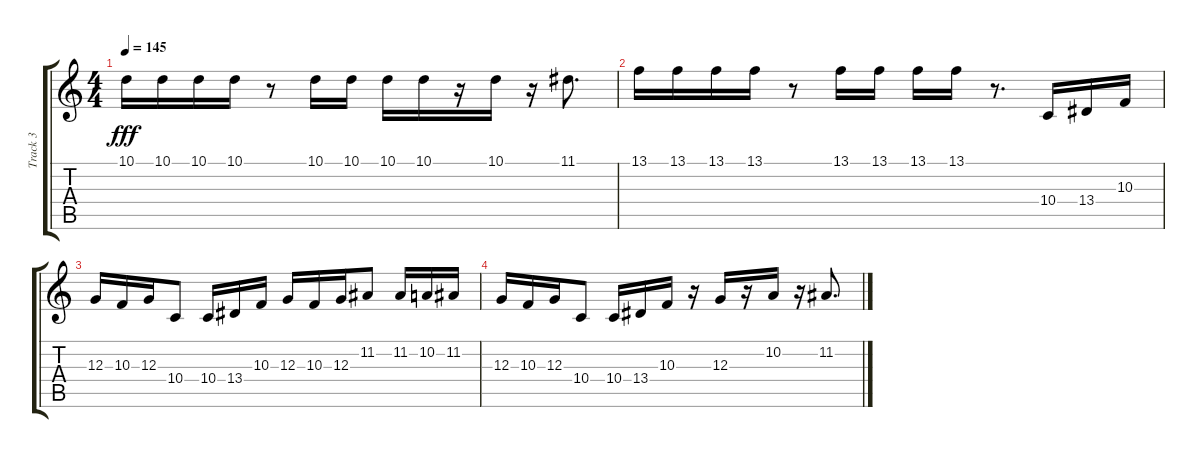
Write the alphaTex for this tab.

\track ("Track 3" "Track 3") {instrument stringensemble1}
\staff {score tabs}
\tuning (E4 B3 G3 D3 A2 E2) {hide}
\ts (4 4)
\tempo 145
\clef g2
\ks c
10.1.16{dy fff} 10.1.16 10.1.16 10.1.16 r.8 10.1.16 10.1.16 10.1.16 10.1.16 r.16 10.1.16 r.16 11.1.8{d} |
13.1.16 13.1.16 13.1.16 13.1.16 r.8 13.1.16 13.1.16 13.1.16 13.1.16 r.8{d} 10.4.16 13.4.16 10.3.16 |
12.3.16 10.3.16 12.3.16 10.4.8 10.4.16 13.4.16 10.3.16 12.3.16 10.3.16 12.3.16 11.2.8 11.2.16 10.2.16 11.2.16 |
12.3.16 10.3.16 12.3.16 10.4.8 10.4.16 13.4.16 10.3.16 r.16 12.3.16 r.16 10.2.16 r.16 11.2.8{d}
